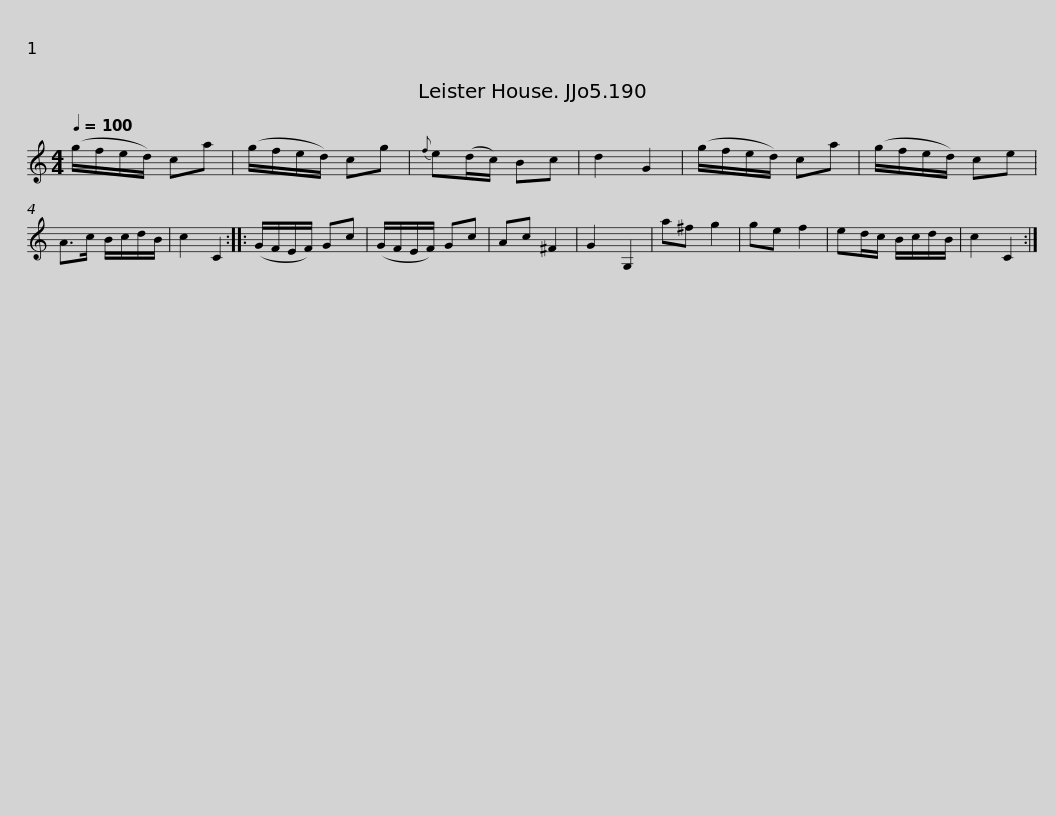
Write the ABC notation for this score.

X:1
L:1/8
Q:1/4=100
M:4/4
I:linebreak $
K:C
V:1 treble
V:1
 (g/f/e/d/) ca | (g/f/e/d/) cg |{f} e(d/c/) Bc | d2 G2 | (g/f/e/d/) ca | %5
 (g/f/e/d/) ce | A>c B/c/d/B/ | c2 C2 ::$ (G/F/E/F/) Gc | (G/F/E/F/) Gc | %10
 Ac ^F2 | G2 G,2 | a^f g2 | ge f2 | ed/c/ B/c/d/B/ | %15
 c2 C2 :| %16
